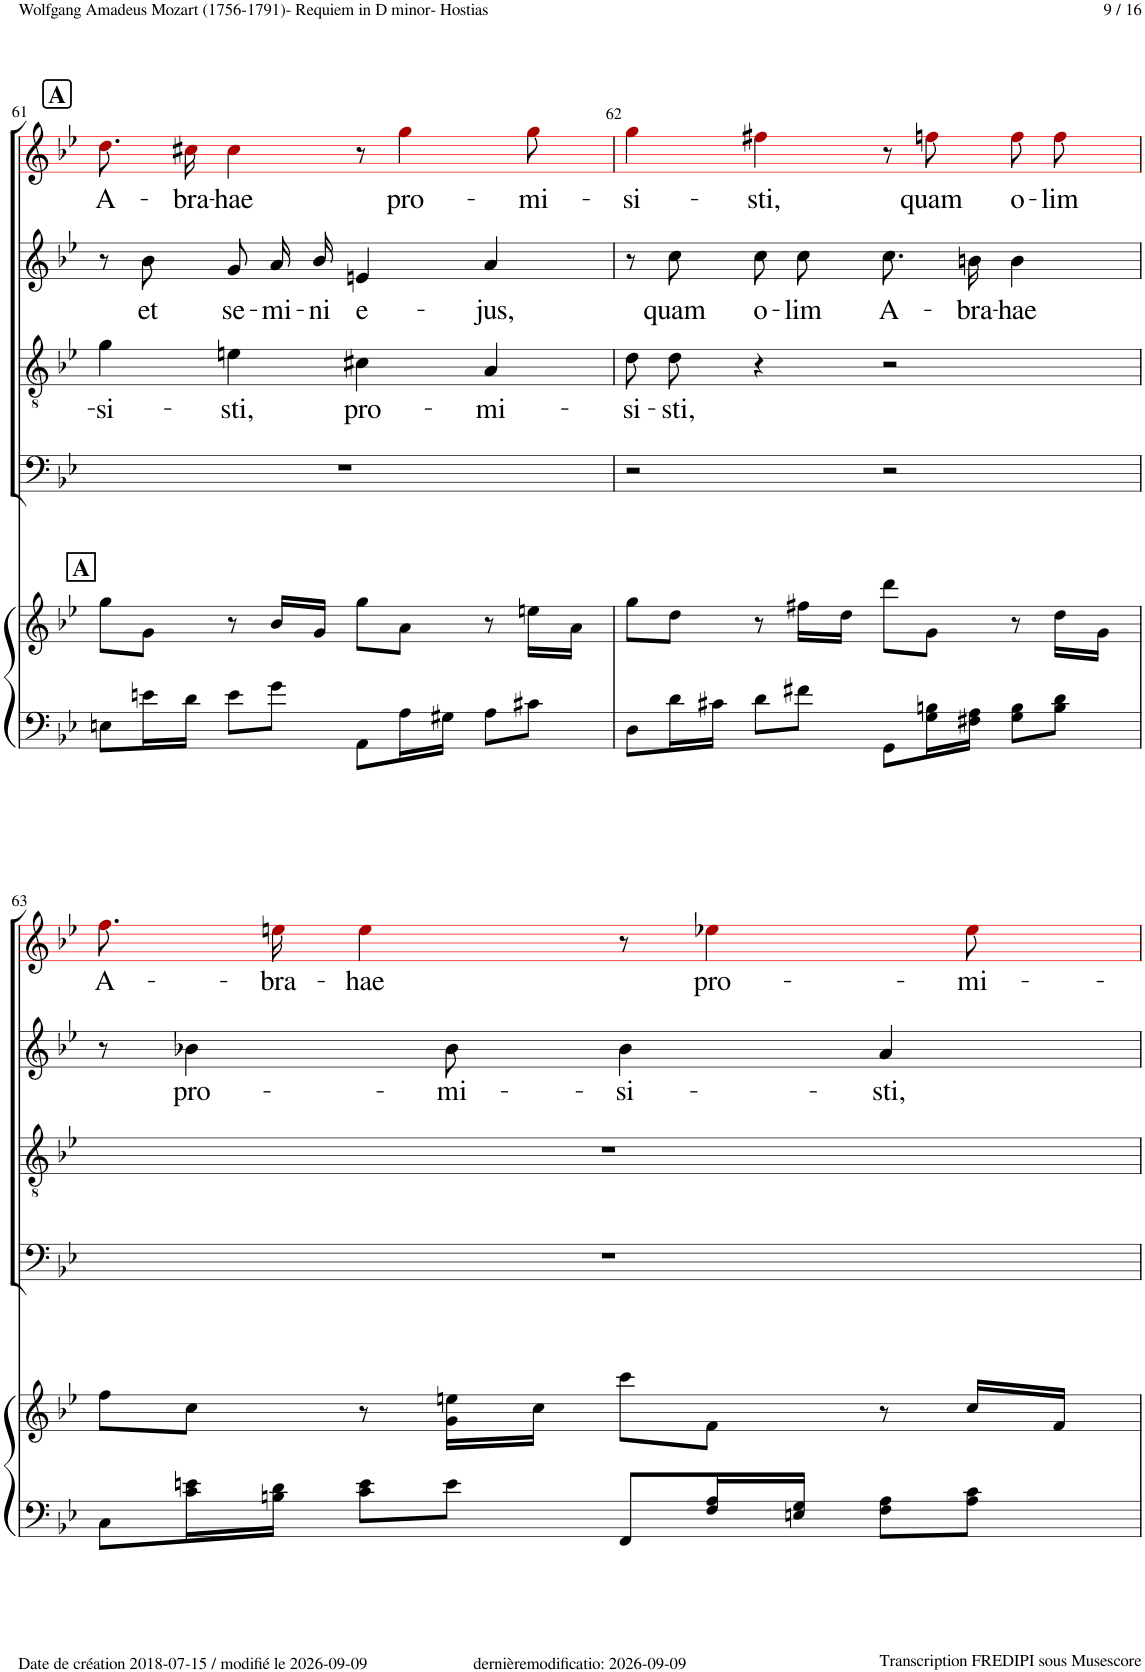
**kern	**kern	**kern	**kern	**text	**kern	**text	**kern	**text
*part5	*part5	*part4	*part3	*part3	*part2	*part2	*part1	*part1
*staff6	*staff5	*staff4	*staff3	*staff3	*staff2	*staff2	*staff1	*staff1
*I"Piano	*	*I"Bass	*I"Tenor	*	*I"Alto	*	*I"Soprano	*
*I'Pno	*	*	*	*	*	*	*	*
!!LO:PB:g=z
*clefF4	*clefG2	*clefF4	*clefGv2	*	*clefG2	*	*clefG2	*
*	*	*	*	*	*	*	*ITrd1c2	*
*k[b-e-]	*k[b-e-]	*k[b-e-]	*k[b-e-]	*	*k[b-e-]	*	*k[b-e-]	*
*M4/4	*M4/4	*M4/4	*M4/4	*	*M4/4	*	*M4/4	*
*met(c)	*met(c)	*met(c)	*met(c)	*	*met(c)	*	*met(c)	*
!!LO:REH:place=s1:a:B:cj:fs=14:t=A
=61	=61	=61	=61	=61	=61	=61	=61	=61
!	!LO:TX:a:B:t=A	!	!	!	!	!	!	!
!	!	!	!	!LO:LY:b	!	!	!	!LO:LY:b
8En\L	8gg\L	1r	4g!\	-si-	8r	.	8.dd!i\L	A-
!	!	!	!	!	!	!LO:LY:b	!	!
16en\L	8g\J	.	.	.	8b-!\	et	.	.
!	!	!	!	!	!	!	!	!LO:LY:b
16d\JJ	.	.	.	.	.	.	16cc#X!i\Jk	-bra-
!	!	!	!	!LO:LY:b	!	!LO:LY:b	!	!LO:LY:b
8e\L	8r	.	4en'~!\	-sti,	8g!/L	se-	4cc#!i\	-hae
!	!	!	!	!	!	!LO:LY:b	!	!
8g\J	16b-/LL	.	.	.	16a!/L	-mi-	.	.
!	!	!	!	!	!	!LO:LY:b	!	!
.	16g/JJ	.	.	.	16b-!/JJ	-ni	.	.
!	!	!	!	!LO:LY:b	!	!LO:LY:b	!	!
8AA\L	8gg\L	.	4c#X!\	pro-	4en!/	e-	8r	.
!	!	!	!	!	!	!	!	!LO:LY:b
16A\L	8a\J	.	.	.	.	.	4gg!i\	pro-
16G#X\JJ	.	.	.	.	.	.	.	.
!	!	!	!	!LO:LY:b	!	!LO:LY:b	!	!
8A\L	8r	.	4A!/	-mi-	4a!/	-jus,	.	.
!	!	!	!	!	!	!	!	!LO:LY:b
8c#X\J	16een\LL	.	.	.	.	.	8gg!i\	-mi-
.	16a\JJ	.	.	.	.	.	.	.
=62	=62	=62	=62	=62	=62	=62	=62	=62
!	!	!	!	!LO:LY:b	!	!	!	!LO:LY:b
8D\L	8gg\L	2r	8d!\L	-si-	8r	.	4gg!i\	-si-
!	!	!	!	!LO:LY:b	!	!LO:LY:b	!	!
16d\L	8dd\J	.	8d!\J	-sti,	8cc!\	quam	.	.
16c#X\JJ	.	.	.	.	.	.	.	.
!	!	!	!	!	!	!LO:LY:b	!	!LO:LY:b
8d\L	8r	.	4r	.	8cc!\L	o-	4ff#X!i\	-sti,
!	!	!	!	!	!	!LO:LY:b	!	!
8f#X\J	16ff#X\LL	.	.	.	8cc!\J	-lim	.	.
.	16dd\JJ	.	.	.	.	.	.	.
!	!	!	!	!	!	!LO:LY:b	!	!
8GG\L	8ddd\L	2r	2r	.	8.cc!\L	A-	8r	.
!	!	!	!	!	!	!	!	!LO:LY:b
16G\ 16Bn\L	8g\J	.	.	.	.	.	8ffn!i\	quam
!	!	!	!	!	!	!LO:LY:b	!	!
16F#X\ 16A\JJ	.	.	.	.	16bn!\Jk	-bra-	.	.
!	!	!	!	!	!	!LO:LY:b	!	!LO:LY:b
8G\ 8B\L	8r	.	.	.	4b!\	-hae	8ff!i\L	o-
!	!	!	!	!	!	!	!	!LO:LY:b
8B\ 8d\J	16dd\LL	.	.	.	.	.	8ff!i\J	-lim
.	16g\JJ	.	.	.	.	.	.	.
!!LO:LB:g=z
=63	=63	=63	=63	=63	=63	=63	=63	=63
!	!	!	!	!	!	!	!	!LO:LY:b
8C\L	8ff\L	1r	1r	.	8r	.	8.ff!i\L	A-
!	!	!	!	!	!	!LO:LY:b	!	!
16c\ 16en\L	8cc\J	.	.	.	4b-X!\	pro-	.	.
!	!	!	!	!	!	!	!	!LO:LY:b
16Bn\ 16d\JJ	.	.	.	.	.	.	16een!i\Jk	-bra-
!	!	!	!	!	!	!	!	!LO:LY:b
8c\ 8e\L	8r	.	.	.	.	.	4ee!i\	-hae
!	!	!	!	!	!	!LO:LY:b	!	!
8e\J	16g\ 16een\LL	.	.	.	8b-!\	-mi-	.	.
.	16cc\JJ	.	.	.	.	.	.	.
!	!	!	!	!	!	!LO:LY:b	!	!
8FF/L	8ccc\L	.	.	.	4b-!\	-si-	8r	.
!	!	!	!	!	!	!	!	!LO:LY:b
16F/ 16A/L	8f\J	.	.	.	.	.	4ee-X!i\	pro-
16En/ 16G/JJ	.	.	.	.	.	.	.	.
!	!	!	!	!	!	!LO:LY:b	!	!
8F\ 8A\L	8r	.	.	.	4a!/	-sti,	.	.
!	!	!	!	!	!	!	!	!LO:LY:b
8A\ 8c\J	16cc/LL	.	.	.	.	.	8ee-!i\	-mi-
.	16f/JJ	.	.	.	.	.	.	.
=	=	=	=	=	=	=	=	=
*-	*-	*-	*-	*-	*-	*-	*-	*-
